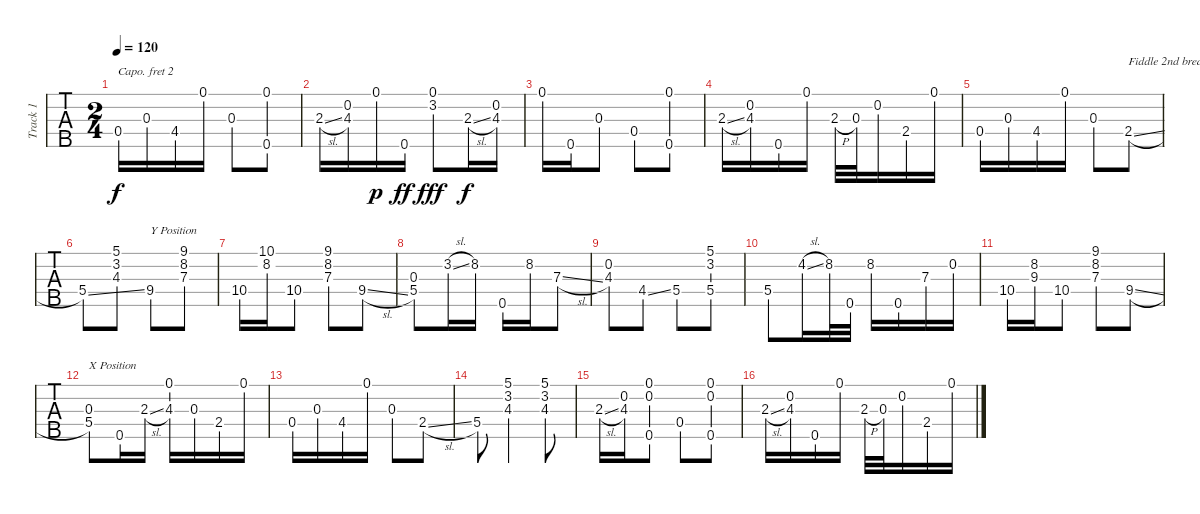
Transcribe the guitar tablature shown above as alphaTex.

\track ("Track 1" "Track 1") {instrument banjo}
\staff {tabs}
\capo 2
\tuning (D4 B3 G3 D3 G4) {hide}
\displaytranspose 12
\ts (2 4)
\tempo 120
\clef g2
\ks c
0.4.16{dy f} 0.3.16 4.4.16 0.1.16 0.3.8 (0.1 0.5).8 |
2.3{sl}.16 (0.2 4.3).16 0.1.16{dy p} 0.5{ac}.16{dy ff} (0.1{hac} 3.2{hac}).8{dy fff} 2.3{sl}.16{dy f} (0.2 4.3).16 |
0.1.16 0.5.16 0.3.8 0.4.8 (0.1 0.5).8 |
2.3{sl}.16 (0.2 4.3).16 0.5.16 0.1.16 2.3{h}.32 0.3.32 0.2.16 2.4.16 0.1.16 |
0.4.16 0.3.16 4.4.16 0.1.16 0.3.8 2.4{sl}.8{txt "Fiddle 2nd break"} |
5.4{ss}.8 (5.1 3.2 4.3).8 9.4.8{txt "Y Position"} (9.1 8.2 7.3).8 |
10.4.16 (10.1 8.2).16 10.4.8 (9.1 8.2 7.3).8 9.4{sl}.8 |
(0.3 5.4).8 3.2{sl}.16 8.2.16 0.5.16 8.2.16 7.3{sl}.8 |
(0.2 4.3).8 4.4{ss}.8 5.4.8 (5.1 3.2 5.4).8 |
5.4.8 4.2{sl}.16 8.2.32 0.5.32 8.2.16 0.5.16 7.3.16 0.2.16 |
10.4.16 (8.2 9.3).16 10.4.8 (9.1 8.2 7.3).8 9.4{sl}.8 |
(0.3 5.4).8{txt "X Position"} 0.5.16 2.3{sl}.16 (0.1 4.3).16 0.3.16 2.4.16 0.1.16 |
0.4.16 0.3.16 4.4.16 0.1.16 0.3.8 2.4{sl}.8 |
5.4.8 (5.1 3.2 4.3).4 (5.1 3.2 4.3).8 |
2.3{sl}.16 (0.2 4.3).16 (0.1 0.2 0.5).8 0.4.8 (0.1 0.2 0.5).8 |
2.3{sl}.16 (0.2 4.3).16 0.5.16 0.1.16 2.3{h}.32 0.3.32 0.2.16 2.4.16 0.1.16
